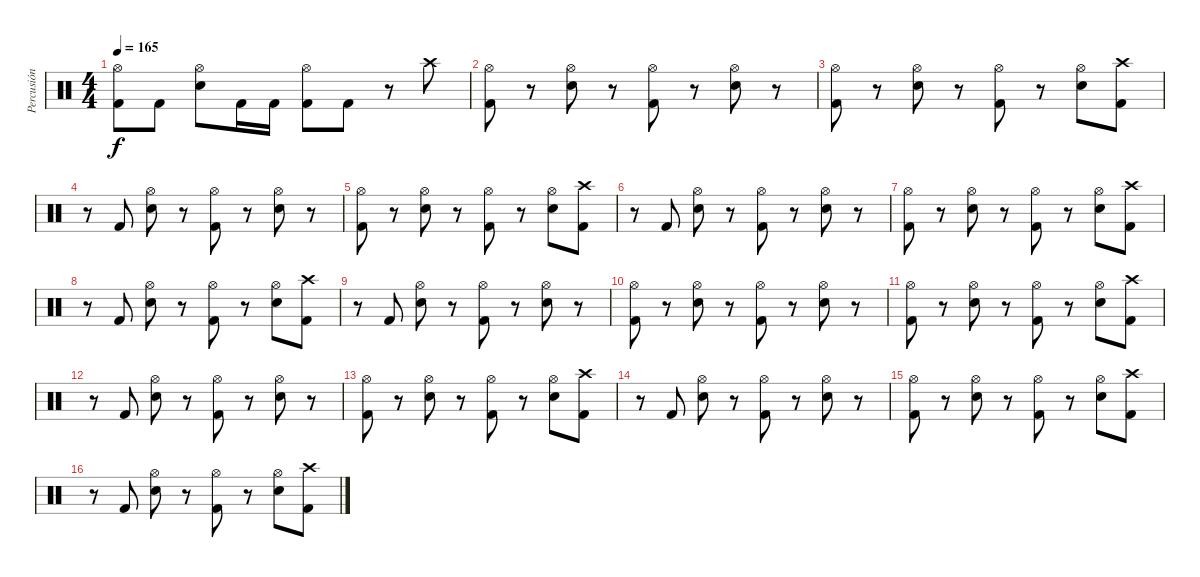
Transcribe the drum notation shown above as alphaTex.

\track ("Percusión" "Percusión") {instrument percussion}
\staff {score}
\articulation defaults
\ts (4 4)
\tempo 165
\clef neutral
\ks c
("Hi-Hat (open)" "Kick (hit) 2").8{dy f} "Kick (hit) 2".8 ("Hi-Hat (open)" "Snare (hit) 2").8 "Kick (hit) 2".16 "Kick (hit) 2".16 ("Hi-Hat (open)" "Kick (hit) 2").8 "Kick (hit) 2".8 r.8 "Crash high (hit)".8 |
("Hi-Hat (open)" "Kick (hit) 2").8 r.8 ("Hi-Hat (open)" "Snare (hit) 2").8 r.8 ("Hi-Hat (open)" "Kick (hit) 2").8 r.8 ("Hi-Hat (open)" "Snare (hit) 2").8 r.8 |
("Hi-Hat (open)" "Kick (hit) 2").8 r.8 ("Hi-Hat (open)" "Snare (hit) 2").8 r.8 ("Hi-Hat (open)" "Kick (hit) 2").8 r.8 ("Hi-Hat (open)" "Snare (hit) 2").8 ("Crash high (hit)" "Kick (hit) 2").8 |
r.8 "Kick (hit) 2".8 ("Hi-Hat (open)" "Snare (hit) 2").8 r.8 ("Hi-Hat (open)" "Kick (hit) 2").8 r.8 ("Hi-Hat (open)" "Snare (hit) 2").8 r.8 |
("Hi-Hat (open)" "Kick (hit) 2").8 r.8 ("Hi-Hat (open)" "Snare (hit) 2").8 r.8 ("Hi-Hat (open)" "Kick (hit) 2").8 r.8 ("Hi-Hat (open)" "Snare (hit) 2").8 ("Crash high (hit)" "Kick (hit) 2").8 |
r.8 "Kick (hit) 2".8 ("Hi-Hat (open)" "Snare (hit) 2").8 r.8 ("Hi-Hat (open)" "Kick (hit) 2").8 r.8 ("Hi-Hat (open)" "Snare (hit) 2").8 r.8 |
("Hi-Hat (open)" "Kick (hit) 2").8 r.8 ("Hi-Hat (open)" "Snare (hit) 2").8 r.8 ("Hi-Hat (open)" "Kick (hit) 2").8 r.8 ("Hi-Hat (open)" "Snare (hit) 2").8 ("Crash high (hit)" "Kick (hit) 2").8 |
r.8 "Kick (hit) 2".8 ("Hi-Hat (open)" "Snare (hit) 2").8 r.8 ("Hi-Hat (open)" "Kick (hit) 2").8 r.8 ("Hi-Hat (open)" "Snare (hit) 2").8 ("Crash high (hit)" "Kick (hit) 2").8 |
r.8 "Kick (hit) 2".8 ("Hi-Hat (open)" "Snare (hit) 2").8 r.8 ("Hi-Hat (open)" "Kick (hit) 2").8 r.8 ("Hi-Hat (open)" "Snare (hit) 2").8 r.8 |
("Hi-Hat (open)" "Kick (hit) 2").8 r.8 ("Hi-Hat (open)" "Snare (hit) 2").8 r.8 ("Hi-Hat (open)" "Kick (hit) 2").8 r.8 ("Hi-Hat (open)" "Snare (hit) 2").8 r.8 |
("Hi-Hat (open)" "Kick (hit) 2").8 r.8 ("Hi-Hat (open)" "Snare (hit) 2").8 r.8 ("Hi-Hat (open)" "Kick (hit) 2").8 r.8 ("Hi-Hat (open)" "Snare (hit) 2").8 ("Crash high (hit)" "Kick (hit) 2").8 |
r.8 "Kick (hit) 2".8 ("Hi-Hat (open)" "Snare (hit) 2").8 r.8 ("Hi-Hat (open)" "Kick (hit) 2").8 r.8 ("Hi-Hat (open)" "Snare (hit) 2").8 r.8 |
("Hi-Hat (open)" "Kick (hit) 2").8 r.8 ("Hi-Hat (open)" "Snare (hit) 2").8 r.8 ("Hi-Hat (open)" "Kick (hit) 2").8 r.8 ("Hi-Hat (open)" "Snare (hit) 2").8 ("Crash high (hit)" "Kick (hit) 2").8 |
r.8 "Kick (hit) 2".8 ("Hi-Hat (open)" "Snare (hit) 2").8 r.8 ("Hi-Hat (open)" "Kick (hit) 2").8 r.8 ("Hi-Hat (open)" "Snare (hit) 2").8 r.8 |
("Hi-Hat (open)" "Kick (hit) 2").8 r.8 ("Hi-Hat (open)" "Snare (hit) 2").8 r.8 ("Hi-Hat (open)" "Kick (hit) 2").8 r.8 ("Hi-Hat (open)" "Snare (hit) 2").8 ("Crash high (hit)" "Kick (hit) 2").8 |
r.8 "Kick (hit) 2".8 ("Hi-Hat (open)" "Snare (hit) 2").8 r.8 ("Hi-Hat (open)" "Kick (hit) 2").8 r.8 ("Hi-Hat (open)" "Snare (hit) 2").8 ("Crash high (hit)" "Kick (hit) 2").8
